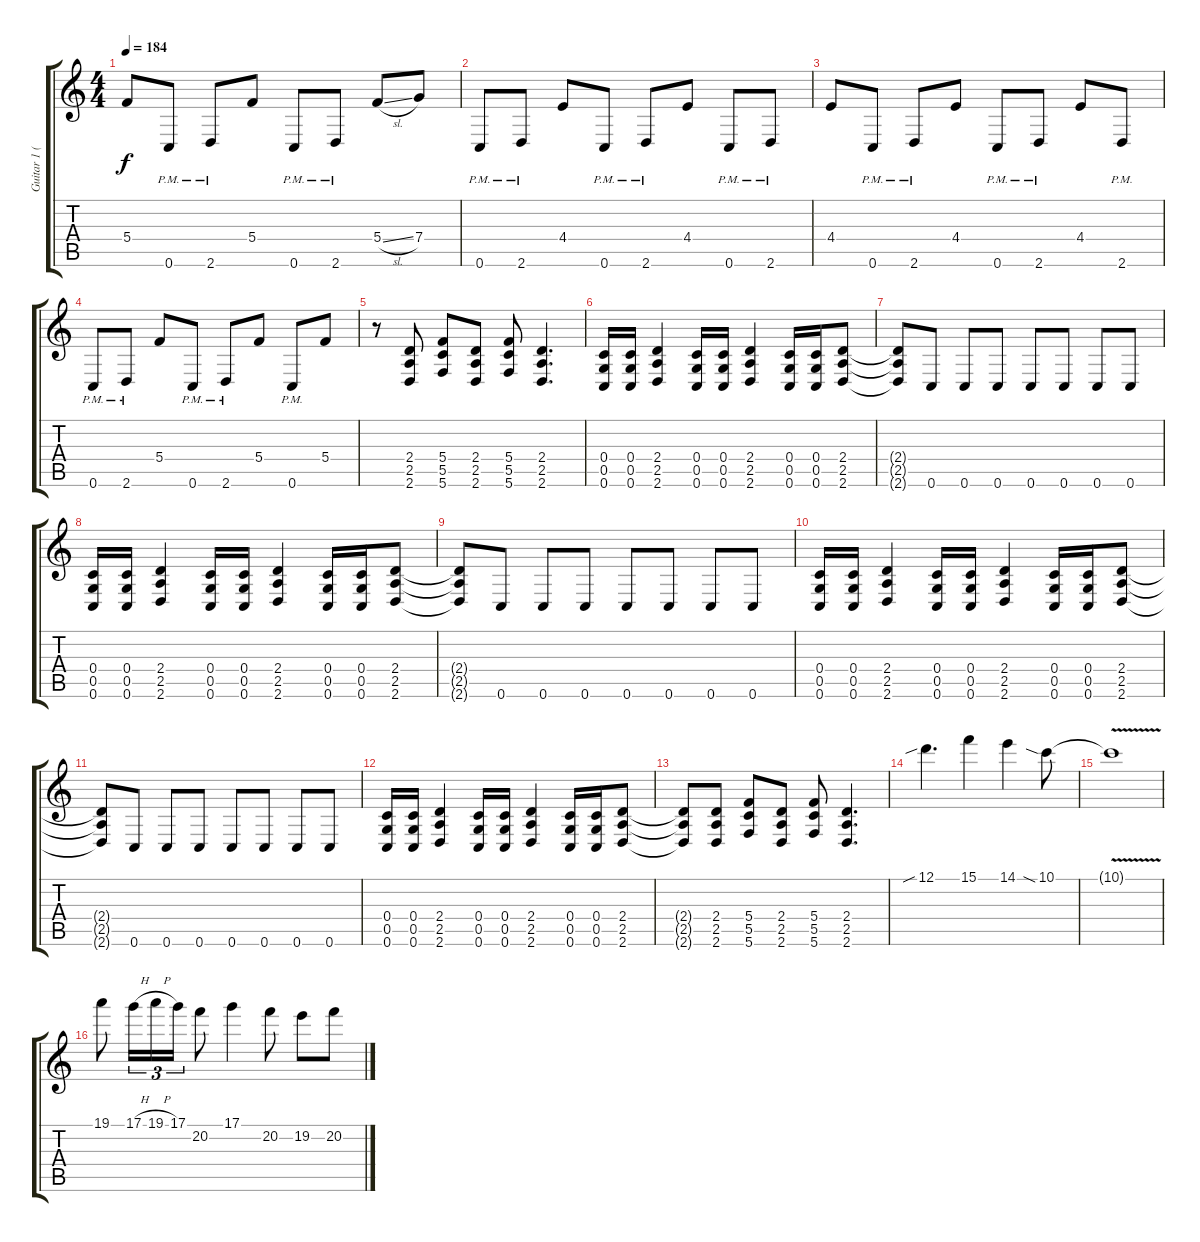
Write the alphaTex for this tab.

\track ("Guitar 1 (Distorted- Tuck)" "Guitar 1 (") {instrument distortionguitar}
\staff {score tabs}
\tuning (D4 A3 F3 C3 G2 C2) {hide}
\ts (4 4)
\tempo 184
\clef g2
\ks c
5.4.8{dy f} 0.6{pm}.8 2.6{pm}.8 5.4.8 0.6{pm}.8 2.6{pm}.8 5.4{sl}.8 7.4.8 |
0.6{pm}.8 2.6{pm}.8 4.4.8 0.6{pm}.8 2.6{pm}.8 4.4.8 0.6{pm}.8 2.6{pm}.8 |
4.4.8 0.6{pm}.8 2.6{pm}.8 4.4.8 0.6{pm}.8 2.6{pm}.8 4.4.8 2.6{pm}.8 |
0.6{pm}.8 2.6{pm}.8 5.4.8 0.6{pm}.8 2.6{pm}.8 5.4.8 0.6{pm}.8 5.4.8 |
r.8 (2.4 2.5 2.6).8 (5.4 5.5 5.6).8 (2.4 2.5 2.6).8 (5.4 5.5 5.6).8 (2.4 2.5 2.6).4{d} |
(0.4 0.5 0.6).16 (0.4 0.5 0.6).16 (2.4 2.5 2.6).4 (0.4 0.5 0.6).16 (0.4 0.5 0.6).16 (2.4 2.5 2.6).4 (0.4 0.5 0.6).16 (0.4 0.5 0.6).16 (2.4 2.5 2.6).8 |
(2.4{t} 2.5{t} 2.6{t}).8 0.6.8 0.6.8 0.6.8 0.6.8 0.6.8 0.6.8 0.6.8 |
(0.4 0.5 0.6).16 (0.4 0.5 0.6).16 (2.4 2.5 2.6).4 (0.4 0.5 0.6).16 (0.4 0.5 0.6).16 (2.4 2.5 2.6).4 (0.4 0.5 0.6).16 (0.4 0.5 0.6).16 (2.4 2.5 2.6).8 |
(2.4{t} 2.5{t} 2.6{t}).8 0.6.8 0.6.8 0.6.8 0.6.8 0.6.8 0.6.8 0.6.8 |
(0.4 0.5 0.6).16 (0.4 0.5 0.6).16 (2.4 2.5 2.6).4 (0.4 0.5 0.6).16 (0.4 0.5 0.6).16 (2.4 2.5 2.6).4 (0.4 0.5 0.6).16 (0.4 0.5 0.6).16 (2.4 2.5 2.6).8 |
(2.4{t} 2.5{t} 2.6{t}).8 0.6.8 0.6.8 0.6.8 0.6.8 0.6.8 0.6.8 0.6.8 |
(0.4 0.5 0.6).16 (0.4 0.5 0.6).16 (2.4 2.5 2.6).4 (0.4 0.5 0.6).16 (0.4 0.5 0.6).16 (2.4 2.5 2.6).4 (0.4 0.5 0.6).16 (0.4 0.5 0.6).16 (2.4 2.5 2.6).8 |
(2.4{t} 2.5{t} 2.6{t}).8 (2.4 2.5 2.6).8 (5.4 5.5 5.6).8 (2.4 2.5 2.6).8 (5.4 5.5 5.6).8 (2.4 2.5 2.6).4{d} |
12.1{sib}.4{d} 15.1.4 14.1.4 10.1{sia}.8 |
10.1{v t}.1 |
19.1.8 17.1{h}.16{tu (3 2)} 19.1{h}.16{tu (3 2)} 17.1.16{tu (3 2)} 20.2.8 17.1.4 20.2.8 19.2.8 20.2.8
